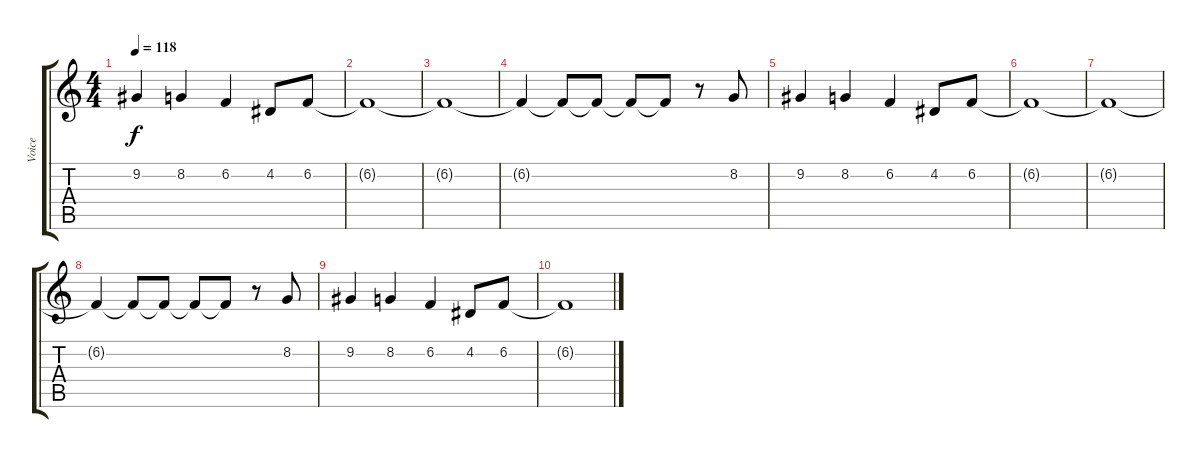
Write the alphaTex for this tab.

\track ("Voice" "Voice") {instrument violin}
\staff {score tabs}
\tuning (E4 B3 G3 D3 A2 E2) {hide}
\ts (4 4)
\tempo 118
\clef g2
\ks c
9.2.4{dy f} 8.2.4 6.2.4 4.2.8 6.2.8 |
6.2{t}.1 |
6.2{t}.1 |
6.2{t}.4 6.2{t}.8 6.2{t}.8 6.2{t}.8 6.2{t}.8 r.8 8.2.8 |
9.2.4 8.2.4 6.2.4 4.2.8 6.2.8 |
6.2{t}.1 |
6.2{t}.1 |
6.2{t}.4 6.2{t}.8 6.2{t}.8 6.2{t}.8 6.2{t}.8 r.8 8.2.8 |
9.2.4 8.2.4 6.2.4 4.2.8 6.2.8 |
6.2{t}.1
